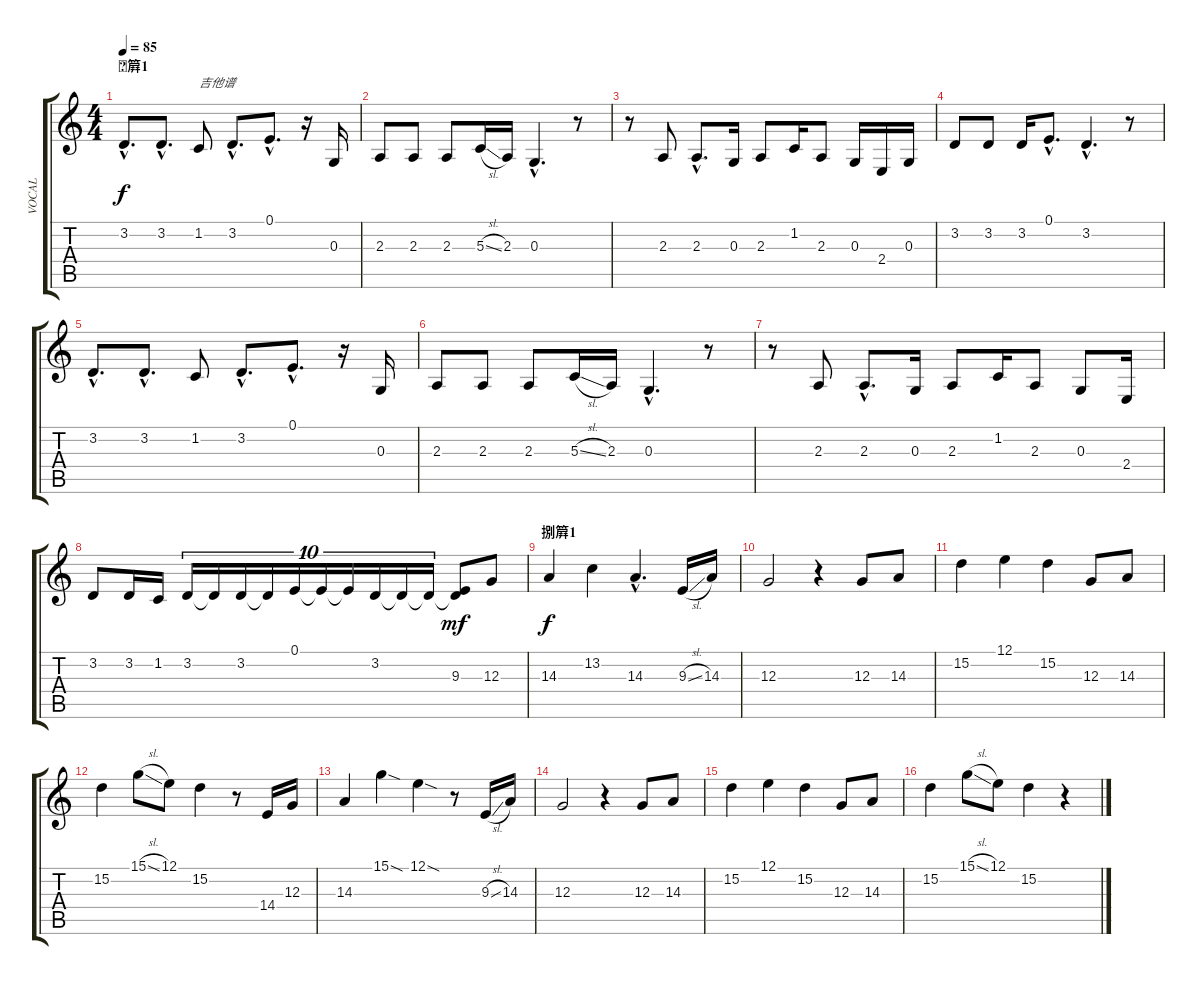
\track ("VOCAL" "VOCAL") {instrument tenorsax}
\staff {score tabs}
\tuning (E4 B3 G3 D3 A2 E2) {hide}
\ts (4 4)
\section ("" "簈1")
\tempo 85
\clef g2
\ks c
3.2{hac}.8{d dy f volume 15 instrument tenorsax} 3.2{hac}.8{d} 1.2.8{txt "吉他谱"} 3.2{hac}.8{d} 0.1{hac}.8{d} r.16 0.3.16 |
2.3.8 2.3.8 2.3.8 5.3{sl}.16 2.3.16 0.3{hac}.4{d} r.8 |
r.8 2.3.8 2.3{hac}.8{d} 0.3.16 2.3.8 1.2.16 2.3.8 0.3.16 2.4.16 0.3.16 |
3.2.8 3.2.8 3.2.16 0.1{hac}.8{d} 3.2{hac}.4{d} r.8 |
3.2{hac}.8{d} 3.2{hac}.8{d} 1.2.8 3.2{hac}.8{d} 0.1{hac}.8{d} r.16 0.3.16 |
2.3.8 2.3.8 2.3.8 5.3{sl}.16 2.3.16 0.3{hac}.4{d} r.8 |
r.8 2.3.8 2.3{hac}.8{d} 0.3.16 2.3.8 1.2.16 2.3.8 0.3.8 2.4.16 |
3.2.8 3.2.16 1.2.16 3.2.16{tu (10 8)} 3.2{t}.16{tu (10 8)} 3.2.16{tu (10 8)} 3.2{t}.16{tu (10 8)} 0.1.16{tu (10 8)} 0.1{t}.16{tu (10 8)} 0.1{t}.16{tu (10 8)} 3.2.16{tu (10 8)} 3.2{t}.16{tu (10 8)} 3.2{t}.16{tu (10 8)} (3.2{t} 9.3).8{dy mf instrument violin} 12.3.8 |
\section ("" "捌簈1")
14.3.4{dy f instrument violin} 13.2.4 14.3{hac}.4{d} 9.3{sl}.16 14.3.16 |
12.3.2{instrument violin} r.4 12.3.8 14.3.8 |
15.2.4{instrument violin} 12.1.4 15.2.4 12.3.8 14.3.8 |
15.2.4{instrument violin} 15.1{sl}.8 12.1.8 15.2.4 r.8 14.4.16 12.3.16 |
14.3.4{instrument violin} 15.1{sod}.4 12.1{sod}.4 r.8 9.3{sl}.16 14.3.16 |
12.3.2{instrument violin} r.4 12.3.8 14.3.8 |
15.2.4{instrument violin} 12.1.4 15.2.4 12.3.8 14.3.8 |
15.2.4{instrument violin} 15.1{sl}.8 12.1.8 15.2.4 r.4
